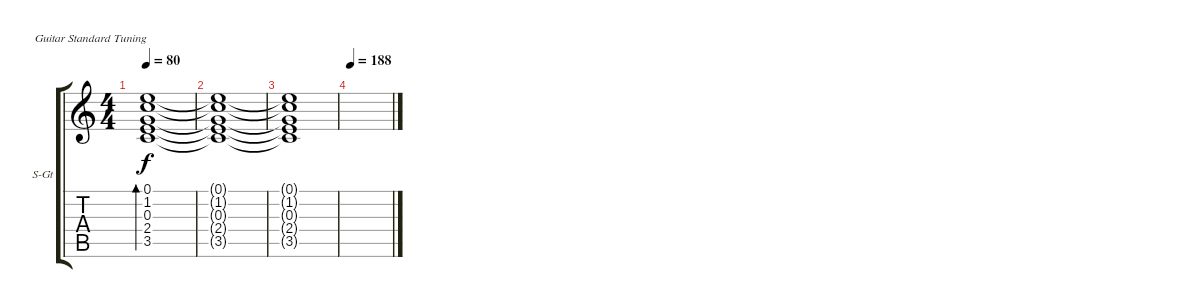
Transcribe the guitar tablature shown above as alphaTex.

\bracketExtendMode groupsimilarinstruments
\firstSystemTrackNameOrientation horizontal
\otherSystemsTrackNameOrientation horizontal
\track ("Gtr 3" "S-Gt") {instrument acousticguitarsteel}
\staff {score tabs}
\tuning (E4 B3 G3 D3 A2 E2)
\ts (4 4)
\tempo 80
\clef g2
\scale
0.257261
\ks c
(0.1 1.2 0.3 2.4 3.5).1{bd 120 dy f} |
(0.1{t} 1.2{t} 0.3{t} 2.4{t} 3.5{t}).1 |
\scale
0.257261 (0.1{t} 1.2{t} 0.3{t} 2.4{t} 3.5{t}).1 |
\tempo 188
\scale
0.333333 |
\scale
0.333333 |
\scale
0.333333 |
\scale
0.333333 |
\scale
0.333333 |
\scale
0.333333 |
\scale
0.333333 |
\scale
0.333333 |
\scale
0.333333 |
\scale
0.333333 |
\scale
0.333333 |
\scale
0.333333 |
\scale
0.333333
